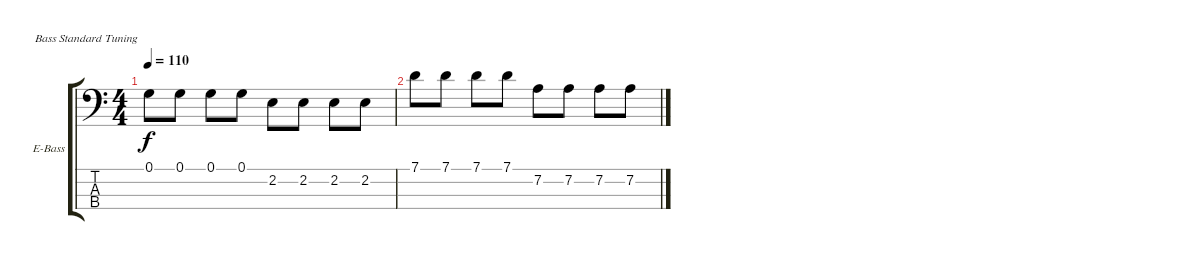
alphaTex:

\defaultSystemsLayout 4
\bracketExtendMode groupsimilarinstruments
\firstSystemTrackNameOrientation horizontal
\otherSystemsTrackNameOrientation horizontal
\track ("Electric Bass" "E-Bass") {instrument electricbassfinger}
\staff {score tabs}
\tuning (G2 D2 A1 E1)
\ts (4 4)
\tempo 110
\clef f4
\ks c
0.1.8{dy f} 0.1.8 0.1.8 0.1.8 2.2.8 2.2.8 2.2.8 2.2.8 |
7.1.8 7.1.8 7.1.8 7.1.8 7.2.8 7.2.8 7.2.8 7.2.8
